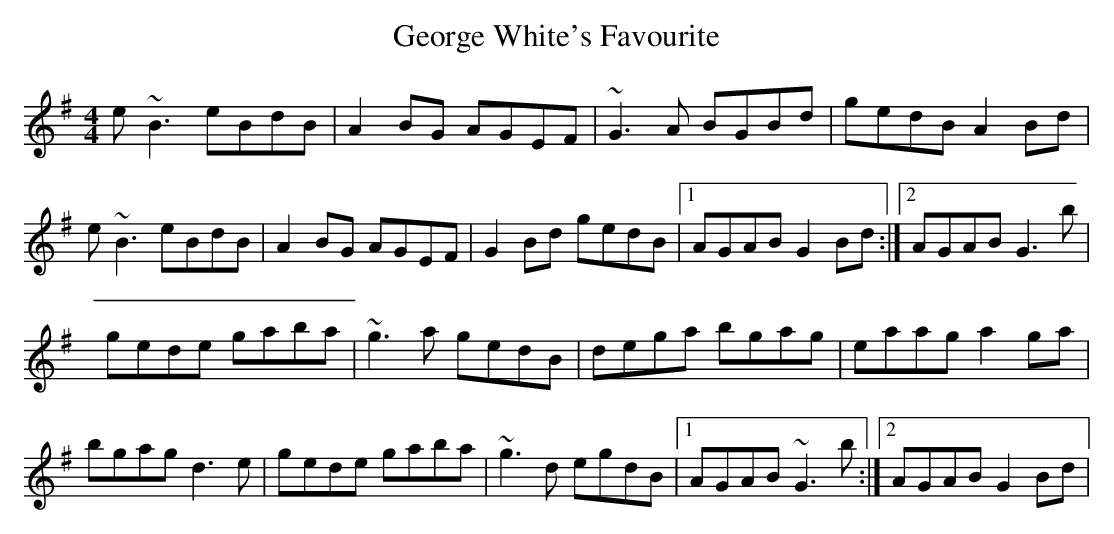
X:1
T:George White's Favourite
M:4/4
L:1/8
K:G
e~B3 eBdB|A2BG AGEF|~G3A BGBd|gedB A2Bd|
e~B3 eBdB|A2BG AGEF|G2Bd gedB|1AGAB G2Bd:|2AGAB G3b|
gede gaba|~g3a gedB|dega bgag|eaag a2ga|
bgag d3e|gede gaba|~g3d egdB|1AGAB ~G3b:|2AGAB G2Bd|
